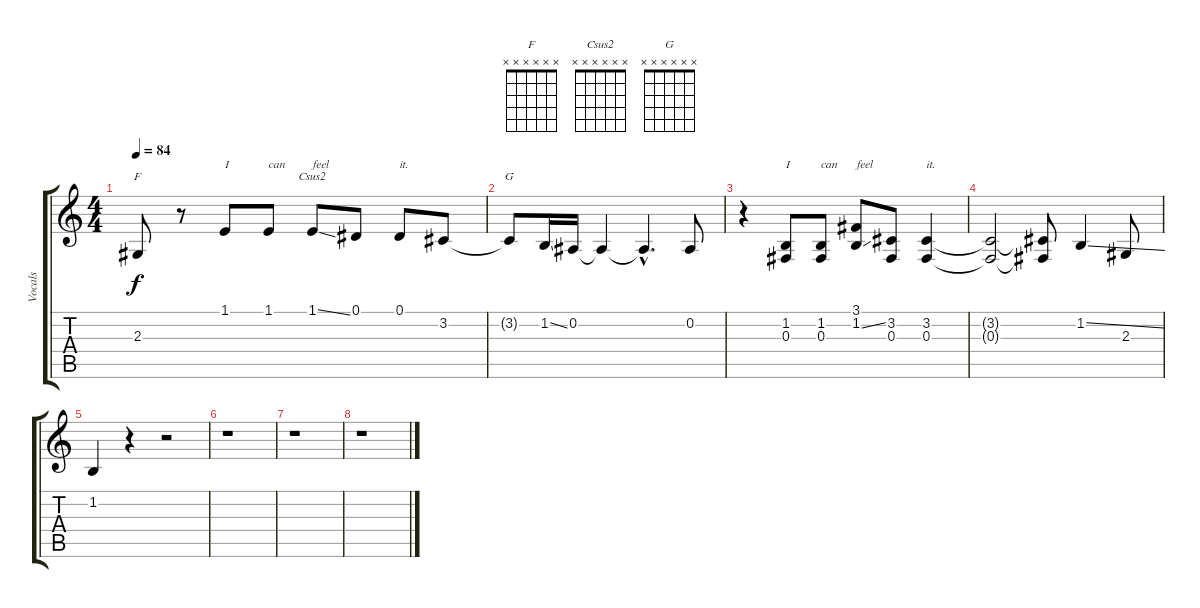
\track ("Vocals" "Vocals") {instrument baritonesax}
\staff {score tabs}
\tuning (Eb4 Bb3 Gb3 Db3 Ab2 Eb2) {hide}
\chord ("F" x x x x x x) {firstfret 0}
\chord ("Csus2" x x x x x x) {firstfret 0}
\chord ("G" x x x x x x) {firstfret 0}
\ts (4 4)
\tempo 84
\clef g2
\ks c
2.3{t}.8{ch "F" dy f} r.8 1.1.8{txt "I"} 1.1.8{txt "can"} 1.1{ss}.8{ch "Csus2" txt "feel"} 0.1.8 0.1.8{txt "it."} 3.2.8 |
3.2{t}.8{ch "G"} 1.2{ss}.16 0.2.16 0.2{t}.4 0.2{hac t}.4{d} 0.2.8 |
r.4 (1.2 0.3).8{txt "I"} (1.2 0.3).8{txt "can"} (3.1 1.2{ss}).8{txt "feel"} (3.2 0.3).8 (3.2 0.3).4{txt "it."} |
(3.2{t} 0.3{t}).2 (3.2{t} 0.3{t}).8 1.2{ss}.4 2.3.8 |
1.2.4 r.4 r.2 |
r.1 |
r.1 |
r.1
